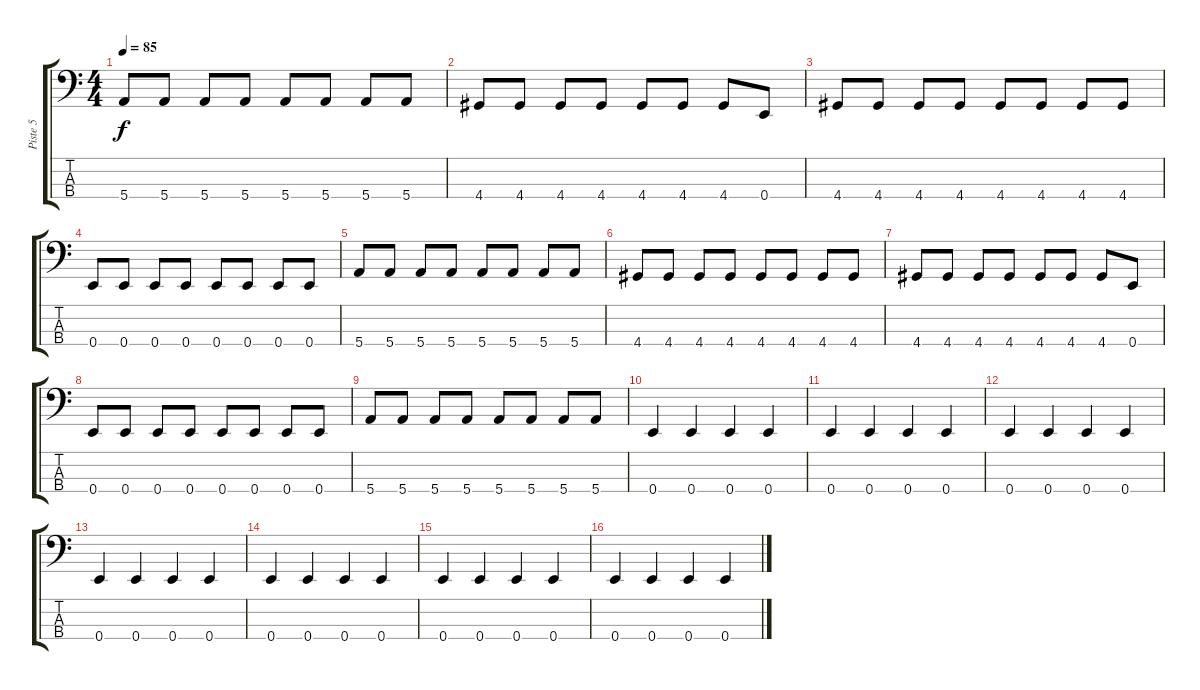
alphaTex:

\track ("Piste 5" "Piste 5") {instrument electricbassfinger}
\staff {score tabs}
\tuning (G2 D2 A1 E1) {hide}
\ts (4 4)
\tempo 85
\clef f4
\ks c
5.4.8{dy f} 5.4.8 5.4.8 5.4.8 5.4.8 5.4.8 5.4.8 5.4.8 |
4.4.8 4.4.8 4.4.8 4.4.8 4.4.8 4.4.8 4.4.8 0.4.8 |
4.4.8 4.4.8 4.4.8 4.4.8 4.4.8 4.4.8 4.4.8 4.4.8 |
0.4.8 0.4.8 0.4.8 0.4.8 0.4.8 0.4.8 0.4.8 0.4.8 |
5.4.8 5.4.8 5.4.8 5.4.8 5.4.8 5.4.8 5.4.8 5.4.8 |
4.4.8 4.4.8 4.4.8 4.4.8 4.4.8 4.4.8 4.4.8 4.4.8 |
4.4.8 4.4.8 4.4.8 4.4.8 4.4.8 4.4.8 4.4.8 0.4.8 |
0.4.8 0.4.8 0.4.8 0.4.8 0.4.8 0.4.8 0.4.8 0.4.8 |
5.4.8 5.4.8 5.4.8 5.4.8 5.4.8 5.4.8 5.4.8 5.4.8 |
0.4.4 0.4.4 0.4.4 0.4.4 |
0.4.4 0.4.4 0.4.4 0.4.4 |
0.4.4 0.4.4 0.4.4 0.4.4 |
0.4.4 0.4.4 0.4.4 0.4.4 |
0.4.4 0.4.4 0.4.4 0.4.4 |
0.4.4 0.4.4 0.4.4 0.4.4 |
0.4.4 0.4.4 0.4.4 0.4.4
